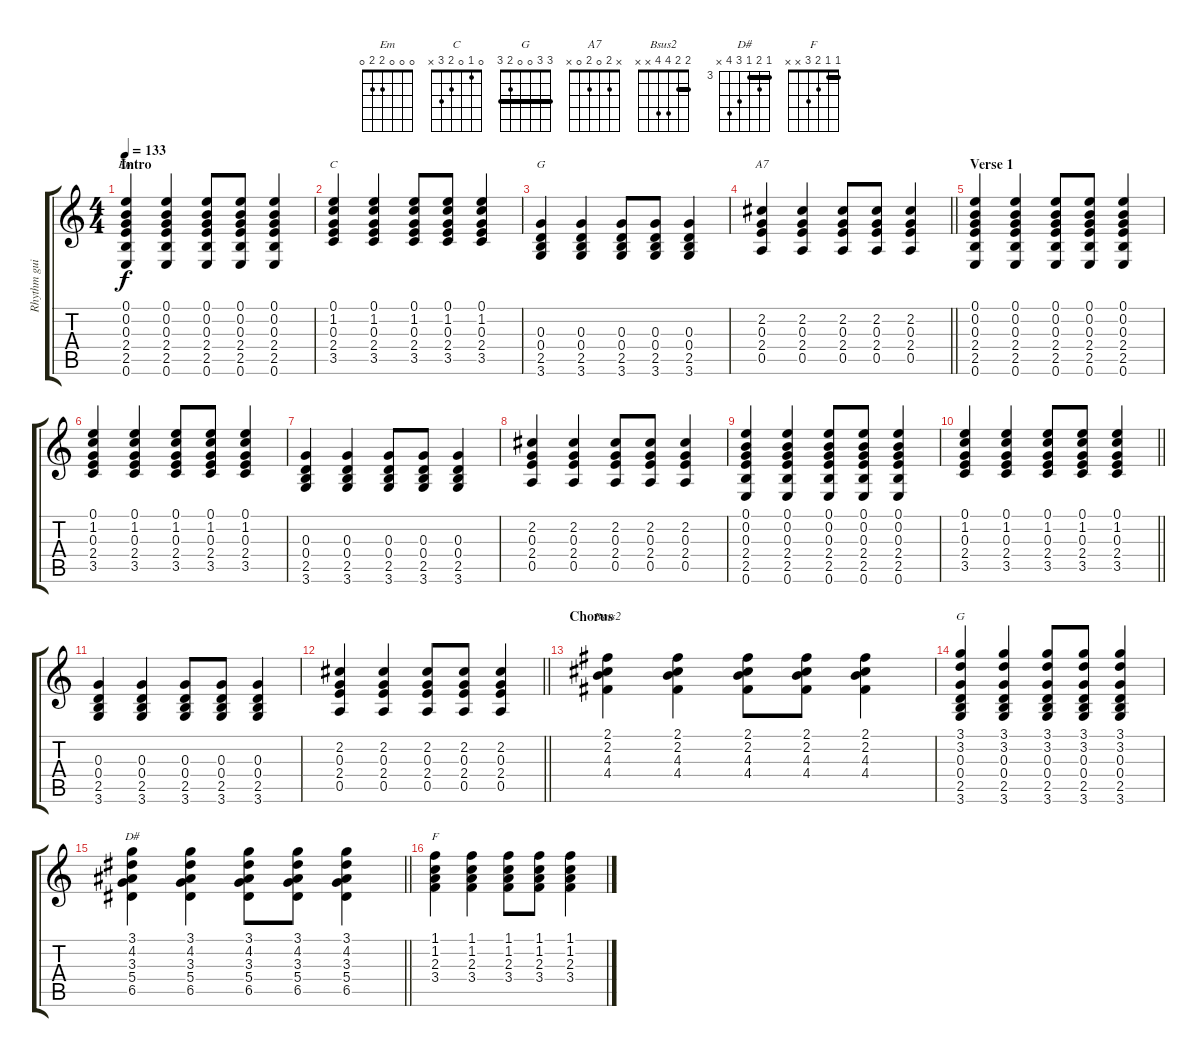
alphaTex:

\track ("Rhythm guitar" "Rhythm gui") {instrument electricguitarclean}
\staff {score tabs}
\tuning (E4 B3 G3 D3 A2 E2) {hide}
\chord ("Em" 0 0 0 2 2 0)
\chord ("C" 0 1 0 2 3 x)
\chord ("G" x x 0 0 2 3)
\chord ("A7" x 2 0 2 0 x)
\chord ("Bsus2" 2 2 4 4 x x) {barre 2}
\chord ("G" 3 3 0 0 2 3) {barre 3}
\chord ("D#" 3 4 3 5 6 x) {firstfret 3 barre 3}
\chord ("F" 1 1 2 3 x x) {barre 1}
\ts (4 4)
\section ("" "Intro")
\tempo 133
\clef g2
\ks c
(0.1 0.2 0.3 2.4 2.5 0.6).4{ch "Em" dy f instrument electricguitarclean} (0.1 0.2 0.3 2.4 2.5 0.6).4 (0.1 0.2 0.3 2.4 2.5 0.6).8 (0.1 0.2 0.3 2.4 2.5 0.6).8 (0.1 0.2 0.3 2.4 2.5 0.6).4 |
(0.1 1.2 0.3 2.4 3.5).4{ch "C"} (0.1 1.2 0.3 2.4 3.5).4 (0.1 1.2 0.3 2.4 3.5).8 (0.1 1.2 0.3 2.4 3.5).8 (0.1 1.2 0.3 2.4 3.5).4 |
(0.3 0.4 2.5 3.6).4{ch "G"} (0.3 0.4 2.5 3.6).4 (0.3 0.4 2.5 3.6).8 (0.3 0.4 2.5 3.6).8 (0.3 0.4 2.5 3.6).4 |
\barLineRight lightlight
(2.2 0.3 2.4 0.5).4{ch "A7"} (2.2 0.3 2.4 0.5).4 (2.2 0.3 2.4 0.5).8 (2.2 0.3 2.4 0.5).8 (2.2 0.3 2.4 0.5).4 |
\section ("" "Verse 1")
(0.1 0.2 0.3 2.4 2.5 0.6).4 (0.1 0.2 0.3 2.4 2.5 0.6).4 (0.1 0.2 0.3 2.4 2.5 0.6).8 (0.1 0.2 0.3 2.4 2.5 0.6).8 (0.1 0.2 0.3 2.4 2.5 0.6).4 |
(0.1 1.2 0.3 2.4 3.5).4 (0.1 1.2 0.3 2.4 3.5).4 (0.1 1.2 0.3 2.4 3.5).8 (0.1 1.2 0.3 2.4 3.5).8 (0.1 1.2 0.3 2.4 3.5).4 |
(0.3 0.4 2.5 3.6).4 (0.3 0.4 2.5 3.6).4 (0.3 0.4 2.5 3.6).8 (0.3 0.4 2.5 3.6).8 (0.3 0.4 2.5 3.6).4 |
(2.2 0.3 2.4 0.5).4 (2.2 0.3 2.4 0.5).4 (2.2 0.3 2.4 0.5).8 (2.2 0.3 2.4 0.5).8 (2.2 0.3 2.4 0.5).4 |
(0.1 0.2 0.3 2.4 2.5 0.6).4 (0.1 0.2 0.3 2.4 2.5 0.6).4 (0.1 0.2 0.3 2.4 2.5 0.6).8 (0.1 0.2 0.3 2.4 2.5 0.6).8 (0.1 0.2 0.3 2.4 2.5 0.6).4 |
\barLineRight lightlight
(0.1 1.2 0.3 2.4 3.5).4 (0.1 1.2 0.3 2.4 3.5).4 (0.1 1.2 0.3 2.4 3.5).8 (0.1 1.2 0.3 2.4 3.5).8 (0.1 1.2 0.3 2.4 3.5).4 |
(0.3 0.4 2.5 3.6).4 (0.3 0.4 2.5 3.6).4 (0.3 0.4 2.5 3.6).8 (0.3 0.4 2.5 3.6).8 (0.3 0.4 2.5 3.6).4 |
\barLineRight lightlight
(2.2 0.3 2.4 0.5).4 (2.2 0.3 2.4 0.5).4 (2.2 0.3 2.4 0.5).8 (2.2 0.3 2.4 0.5).8 (2.2 0.3 2.4 0.5).4 |
\section ("" "Chorus")
(2.1 2.2 4.3 4.4).4{ch "Bsus2"} (2.1 2.2 4.3 4.4).4 (2.1 2.2 4.3 4.4).8 (2.1 2.2 4.3 4.4).8 (2.1 2.2 4.3 4.4).4 |
(3.1 3.2 0.3 0.4 2.5 3.6).4{ch "G"} (3.1 3.2 0.3 0.4 2.5 3.6).4 (3.1 3.2 0.3 0.4 2.5 3.6).8 (3.1 3.2 0.3 0.4 2.5 3.6).8 (3.1 3.2 0.3 0.4 2.5 3.6).4 |
\barLineRight lightlight
(3.1 4.2 3.3 5.4 6.5).4{ch "D#"} (3.1 4.2 3.3 5.4 6.5).4 (3.1 4.2 3.3 5.4 6.5).8 (3.1 4.2 3.3 5.4 6.5).8 (3.1 4.2 3.3 5.4 6.5).4 |
(1.1 1.2 2.3 3.4).4{ch "F"} (1.1 1.2 2.3 3.4).4 (1.1 1.2 2.3 3.4).8 (1.1 1.2 2.3 3.4).8 (1.1 1.2 2.3 3.4).4
